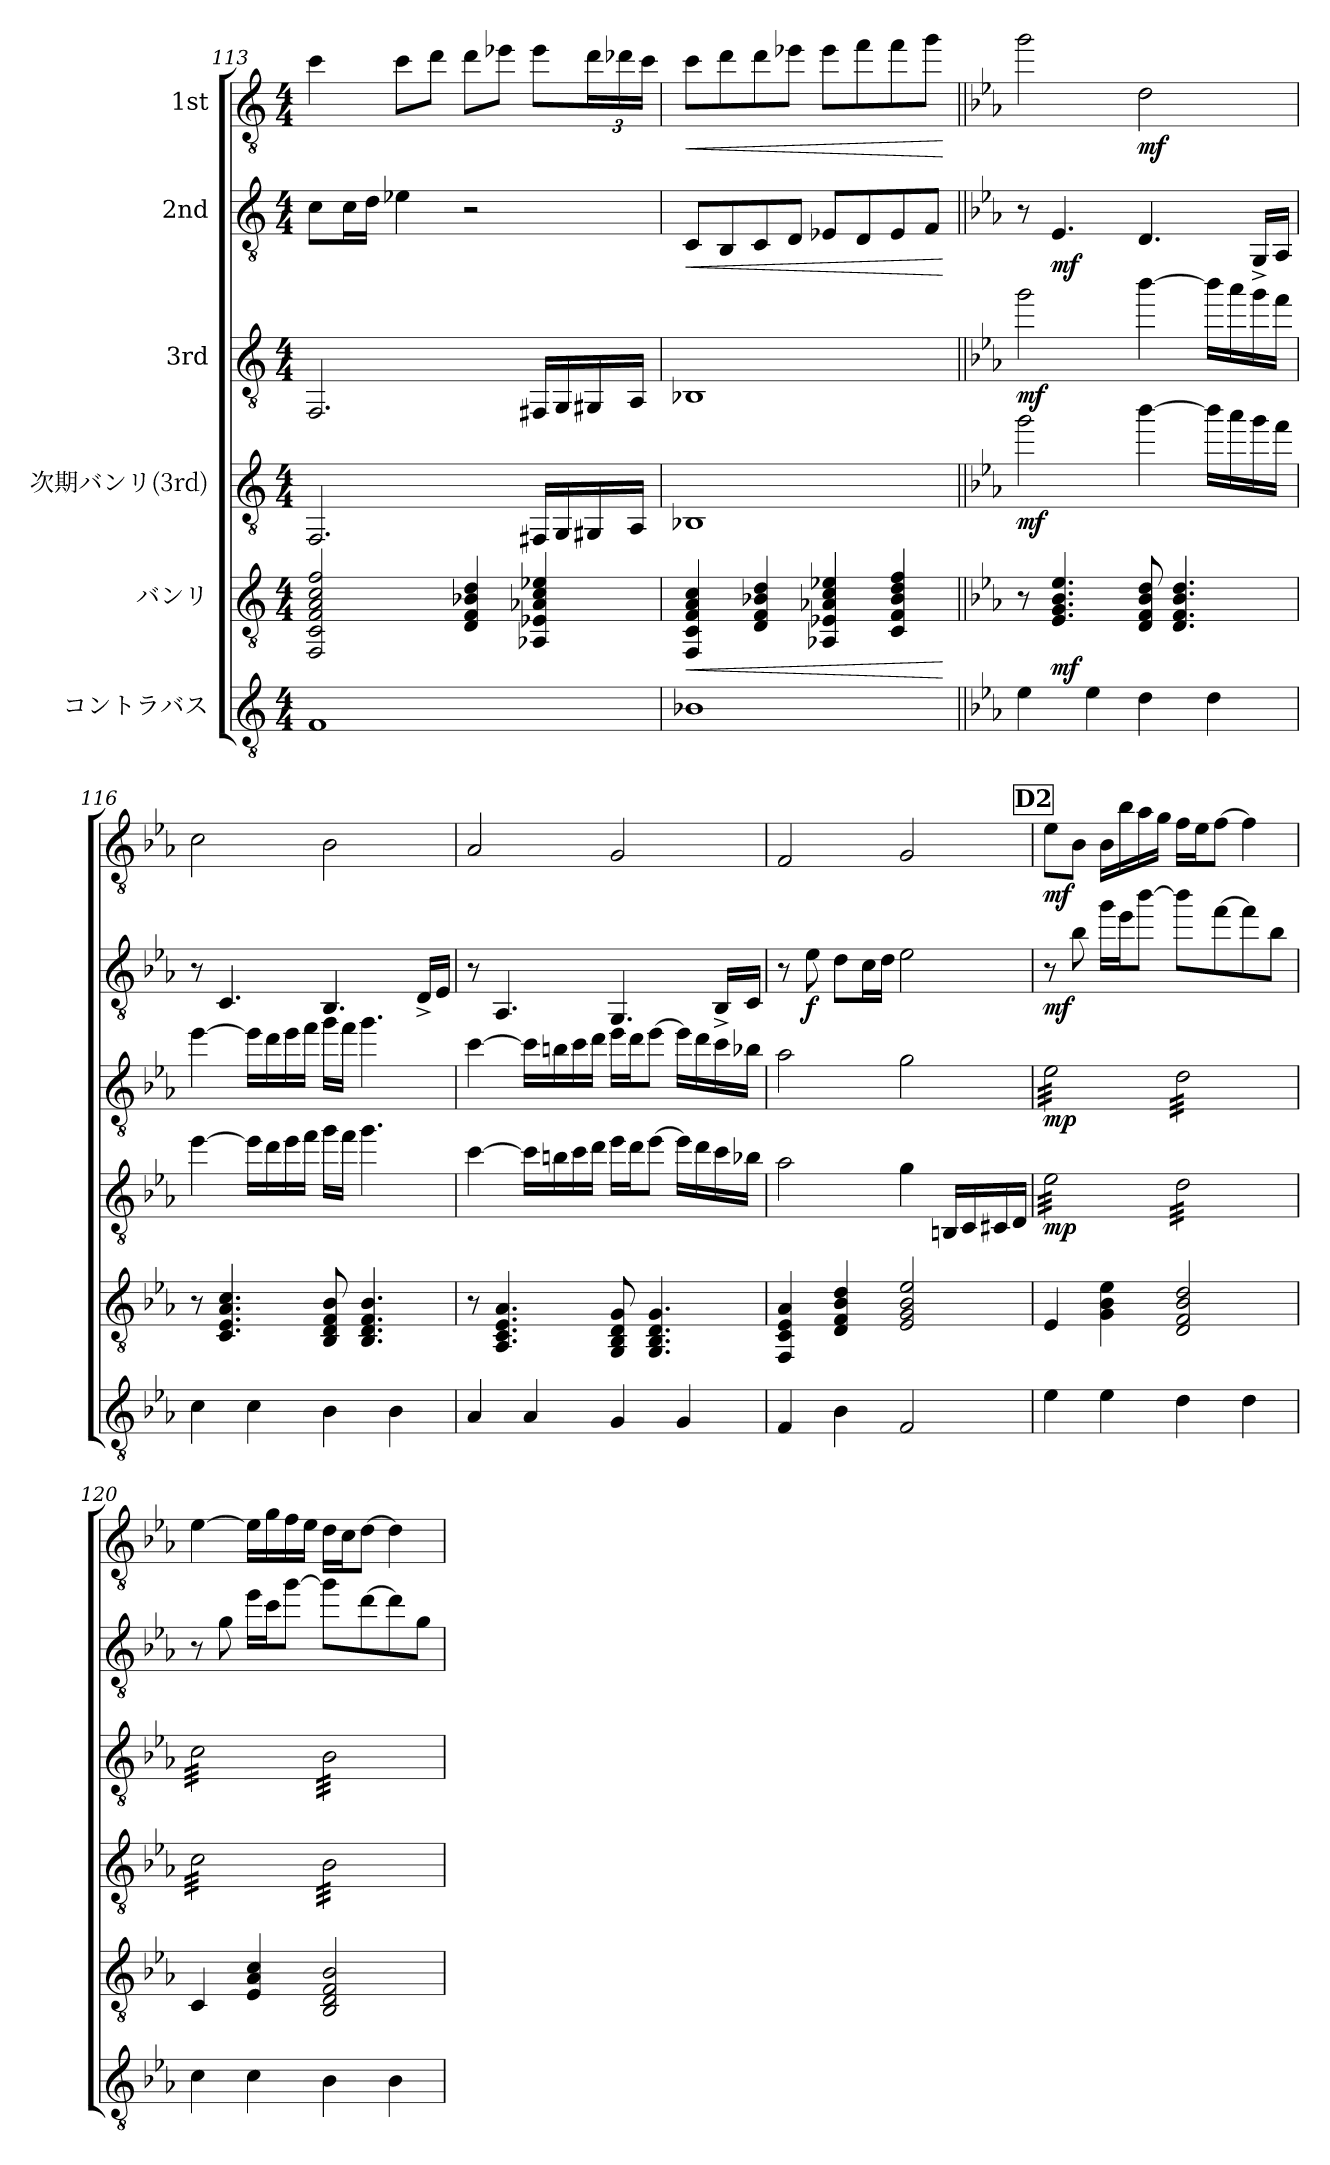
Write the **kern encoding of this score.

**kern	**kern	**dynam	**kern	**dynam	**kern	**dynam	**kern	**dynam	**kern	**dynam
*part6	*part5	*part5	*part4	*part4	*part3	*part3	*part2	*part2	*part1	*part1
*staff6	*staff5	*staff5	*staff4	*staff4	*staff3	*staff3	*staff2	*staff2	*staff1	*staff1
*I"コントラバス	*I"バンリ	*	*I"次期バンリ(3rd)	*	*I"3rd	*	*I"2nd	*	*I"1st	*
*clefGv2	*clefGv2	*	*clefGv2	*	*clefGv2	*	*clefGv2	*	*clefGv2	*
*ITrd7c12	*	*	*	*	*	*	*	*	*	*
*k[]	*k[]	*	*k[]	*	*k[]	*	*k[]	*	*k[]	*
*M4/4	*M4/4	*	*M4/4	*	*M4/4	*	*M4/4	*	*M4/4	*
*MM80	*MM80	*	*MM80	*	*MM80	*	*MM80	*	*MM80	*
=113	=113	=113	=113	=113	=113	=113	=113	=113	=113	=113
1FF	2FF/ 2C/ 2F/ 2A/ 2c/ 2f/	.	2.FF/	.	2.FF/	.	8c\L	.	4cc\	.
.	.	.	.	.	.	.	16c\L	.	.	.
.	.	.	.	.	.	.	16d\JJ	.	.	.
.	.	.	.	.	.	.	4e-X\	.	8cc\L	.
.	.	.	.	.	.	.	.	.	8dd\J	.
.	4D/ 4F/ 4B-X/ 4d/	.	.	.	.	.	2r	.	8dd\L	.
.	.	.	.	.	.	.	.	.	8ee-X\J	.
.	4AA-X/ 4E-X/ 4A-X/ 4c/ 4e-X/	.	16FF#X/LL	.	16FF#X/LL	.	.	.	8ee-\L	.
.	.	.	16GG/	.	16GG/	.	.	.	.	.
*	*	*	*	*	*	*	*	*	*Xbrackettup	*
.	.	.	16GG#X/	.	16GG#X/	.	.	.	24dd\L	.
.	.	.	.	.	.	.	.	.	24dd-X\	.
.	.	.	16AA/JJ	.	16AA/JJ	.	.	.	.	.
.	.	.	.	.	.	.	.	.	24cc\JJ	.
!!LO:PB:g=z
=114	=114	=114	=114	=114	=114	=114	=114	=114	=114	=114
*	*	*	*	*	*	*	*	*	*MM84	*
!	!	!LO:HP:b	!	!	!	!	!	!LO:HP:b	!	!LO:HP:b
1BB-X	4FF/ 4C/ 4F/ 4A/ 4c/	<	1BB-X	.	1BB-X	.	8C/L	<	8cc\L	<
.	.	.	.	.	.	.	8BB/	.	8dd\	.
.	4D/ 4F/ 4B-X/ 4d/	.	.	.	.	.	8C/	.	8dd\	.
.	.	.	.	.	.	.	8D/J	.	8ee-X\J	.
.	4AA-X/ 4E-X/ 4A-X/ 4c/ 4e-X/	.	.	.	.	.	8E-X/L	.	8ee-\L	.
.	.	.	.	.	.	.	8D/	.	8ff\	.
.	4C/ 4F/ 4B-/ 4d/ 4f/	.	.	.	.	.	8E-/	.	8ff\	.
.	.	.	.	.	.	.	8F/J	.	8gg\J	.
.	.	[	.	.	.	.	.	[	.	[
=115||	=115||	=115||	=115||	=115||	=115||	=115||	=115||	=115||	=115||	=115||
!!LO:REH:place=s1:a:B:fs=14:t=D1
*k[b-e-a-]	*k[b-e-a-]	*	*k[b-e-a-]	*	*k[b-e-a-]	*	*k[b-e-a-]	*	*k[b-e-a-]	*
*	*	*	*	*	*	*	*	*	*MM84	*
!	!	!	!	!LO:DY:b	!	!LO:DY:b	!	!	!	!
4E-\	8r	.	2gg\	mf	2gg\	mf	8r	.	2gg\	.
!	!	!LO:DY:b	!	!	!	!	!	!LO:DY:b	!	!
.	4.E-/ 4.G/ 4.B-/ 4.e-/	mf	.	.	.	.	4.E-/	mf	.	.
4E-\	.	.	.	.	.	.	.	.	.	.
!	!	!	!	!	!	!	!	!	!	!LO:DY:b
4D\	8D/ 8F/ 8B-/ 8d/	.	[4bb-\	.	[4bb-\	.	4.D/	.	2d\	mf
.	4.D/ 4.F/ 4.B-/ 4.d/	.	.	.	.	.	.	.	.	.
4D\	.	.	16bb-\LL]	.	16bb-\LL]	.	.	.	.	.
.	.	.	16aa-\	.	16aa-\	.	.	.	.	.
.	.	.	16gg\	.	16gg\	.	16GG^/LL	.	.	.
.	.	.	16ff\JJ	.	16ff\JJ	.	16AA-/JJ	.	.	.
=116	=116	=116	=116	=116	=116	=116	=116	=116	=116	=116
4C\	8r	.	[4ee-\	.	[4ee-\	.	8r	.	2c\	.
.	4.C/ 4.E-/ 4.A-/ 4.c/	.	.	.	.	.	4.C/	.	.	.
4C\	.	.	16ee-\LL]	.	16ee-\LL]	.	.	.	.	.
.	.	.	16dd\	.	16dd\	.	.	.	.	.
.	.	.	16ee-\	.	16ee-\	.	.	.	.	.
.	.	.	16ff\JJ	.	16ff\JJ	.	.	.	.	.
4BB-\	8BB-/ 8D/ 8F/ 8B-/	.	16gg\LL	.	16gg\LL	.	4.BB-/	.	2B-\	.
.	.	.	16ff\JJ	.	16ff\JJ	.	.	.	.	.
.	4.BB-/ 4.D/ 4.F/ 4.B-/	.	4.gg\	.	4.gg\	.	.	.	.	.
4BB-\	.	.	.	.	.	.	.	.	.	.
.	.	.	.	.	.	.	16D^/LL	.	.	.
.	.	.	.	.	.	.	16E-/JJ	.	.	.
=117	=117	=117	=117	=117	=117	=117	=117	=117	=117	=117
4AA-/	8r	.	[4cc\	.	[4cc\	.	8r	.	2A-/	.
.	4.AA-/ 4.C/ 4.E-/ 4.A-/	.	.	.	.	.	4.AA-/	.	.	.
4AA-/	.	.	16cc\LL]	.	16cc\LL]	.	.	.	.	.
.	.	.	16bn\	.	16bn\	.	.	.	.	.
.	.	.	16cc\	.	16cc\	.	.	.	.	.
.	.	.	16dd\JJ	.	16dd\JJ	.	.	.	.	.
4GG/	8GG/ 8BB-/ 8D/ 8G/	.	16ee-\LL	.	16ee-\LL	.	4.GG/	.	2G/	.
.	.	.	16dd\J	.	16dd\J	.	.	.	.	.
.	4.GG/ 4.BB-/ 4.D/ 4.G/	.	[8ee-\J	.	[8ee-\J	.	.	.	.	.
4GG/	.	.	16ee-\LL]	.	16ee-\LL]	.	.	.	.	.
.	.	.	16dd\	.	16dd\	.	.	.	.	.
.	.	.	16cc\	.	16cc\	.	16BB-^/LL	.	.	.
.	.	.	16b-X\JJ	.	16b-X\JJ	.	16C/JJ	.	.	.
=118	=118	=118	=118	=118	=118	=118	=118	=118	=118	=118
4FF/	4FF/ 4C/ 4E-/ 4A-/	.	2a-\	.	2a-\	.	8r	.	2F/	.
!	!	!	!	!	!	!	!	!LO:DY:b	!	!
.	.	.	.	.	.	.	8e-\	f	.	.
4BB-\	4D/ 4F/ 4B-/ 4d/	.	.	.	.	.	8d\L	.	.	.
.	.	.	.	.	.	.	16c\L	.	.	.
.	.	.	.	.	.	.	16d\JJ	.	.	.
2FF/	2E-/ 2G/ 2B-/ 2e-/	.	4g\	.	2g\	.	2e-\	.	2G/	.
.	.	.	16BBn/LL	.	.	.	.	.	.	.
.	.	.	16C/	.	.	.	.	.	.	.
.	.	.	16C#X/	.	.	.	.	.	.	.
.	.	.	16D/JJ	.	.	.	.	.	.	.
!!LO:LB:g=z
!!LO:REH:place=s1:a:B:fs=14:t=D2
=119	=119	=119	=119	=119	=119	=119	=119	=119	=119	=119
!	!	!	!	!LO:DY:b	!	!LO:DY:b	!	!LO:DY:b	!	!LO:DY:b
*	*	*	*tremolo	*	*	*	*	*	*	*
*	*	*	*	*	*tremolo	*	*	*	*	*
4E-\	4E-/	.	32e-\LLL	mp	32e-\LLL	mp	8r	mf	8e-\L	mf
.	.	.	32e-\	.	32e-\	.	.	.	.	.
.	.	.	32e-\	.	32e-\	.	.	.	.	.
.	.	.	32e-\	.	32e-\	.	.	.	.	.
.	.	.	32e-\	.	32e-\	.	8b-\	.	8B-\J	.
.	.	.	32e-\	.	32e-\	.	.	.	.	.
.	.	.	32e-\	.	32e-\	.	.	.	.	.
.	.	.	32e-\	.	32e-\	.	.	.	.	.
4E-\	4G\ 4B-\ 4e-\	.	32e-\	.	32e-\	.	16gg\LL	.	16B-\LL	.
.	.	.	32e-\	.	32e-\	.	.	.	.	.
.	.	.	32e-\	.	32e-\	.	16ee-\J	.	16b-\	.
.	.	.	32e-\	.	32e-\	.	.	.	.	.
.	.	.	32e-\	.	32e-\	.	[8bb-\J	.	16a-\	.
.	.	.	32e-\	.	32e-\	.	.	.	.	.
.	.	.	32e-\	.	32e-\	.	.	.	16g\JJ	.
.	.	.	32e-\JJJ	.	32e-\JJJ	.	.	.	.	.
4D\	2D/ 2F/ 2B-/ 2d/	.	32d\LLL	.	32d\LLL	.	8bb-\L]	.	16f\LL	.
.	.	.	32d\	.	32d\	.	.	.	.	.
.	.	.	32d\	.	32d\	.	.	.	16e-\J	.
.	.	.	32d\	.	32d\	.	.	.	.	.
.	.	.	32d\	.	32d\	.	[8ff\	.	[8f\J	.
.	.	.	32d\	.	32d\	.	.	.	.	.
.	.	.	32d\	.	32d\	.	.	.	.	.
.	.	.	32d\	.	32d\	.	.	.	.	.
4D\	.	.	32d\	.	32d\	.	8ff\]	.	4f\]	.
.	.	.	32d\	.	32d\	.	.	.	.	.
.	.	.	32d\	.	32d\	.	.	.	.	.
.	.	.	32d\	.	32d\	.	.	.	.	.
.	.	.	32d\	.	32d\	.	8b-\J	.	.	.
.	.	.	32d\	.	32d\	.	.	.	.	.
.	.	.	32d\	.	32d\	.	.	.	.	.
.	.	.	32d\JJJ	.	32d\JJJ	.	.	.	.	.
=120	=120	=120	=120	=120	=120	=120	=120	=120	=120	=120
4C\	4C/	.	32c\LLL	.	32c\LLL	.	8r	.	[4e-\	.
.	.	.	32c\	.	32c\	.	.	.	.	.
.	.	.	32c\	.	32c\	.	.	.	.	.
.	.	.	32c\	.	32c\	.	.	.	.	.
.	.	.	32c\	.	32c\	.	8g\	.	.	.
.	.	.	32c\	.	32c\	.	.	.	.	.
.	.	.	32c\	.	32c\	.	.	.	.	.
.	.	.	32c\	.	32c\	.	.	.	.	.
4C\	4E-/ 4A-/ 4c/	.	32c\	.	32c\	.	16ee-\LL	.	16e-\LL]	.
.	.	.	32c\	.	32c\	.	.	.	.	.
.	.	.	32c\	.	32c\	.	16cc\J	.	16g\	.
.	.	.	32c\	.	32c\	.	.	.	.	.
.	.	.	32c\	.	32c\	.	[8gg\J	.	16f\	.
.	.	.	32c\	.	32c\	.	.	.	.	.
.	.	.	32c\	.	32c\	.	.	.	16e-\JJ	.
.	.	.	32c\JJJ	.	32c\JJJ	.	.	.	.	.
4BB-\	2BB-/ 2D/ 2F/ 2B-/	.	32B-\LLL	.	32B-\LLL	.	8gg\L]	.	16d\LL	.
.	.	.	32B-\	.	32B-\	.	.	.	.	.
.	.	.	32B-\	.	32B-\	.	.	.	16c\J	.
.	.	.	32B-\	.	32B-\	.	.	.	.	.
.	.	.	32B-\	.	32B-\	.	[8dd\	.	[8d\J	.
.	.	.	32B-\	.	32B-\	.	.	.	.	.
.	.	.	32B-\	.	32B-\	.	.	.	.	.
.	.	.	32B-\	.	32B-\	.	.	.	.	.
4BB-\	.	.	32B-\	.	32B-\	.	8dd\]	.	4d\]	.
.	.	.	32B-\	.	32B-\	.	.	.	.	.
.	.	.	32B-\	.	32B-\	.	.	.	.	.
.	.	.	32B-\	.	32B-\	.	.	.	.	.
.	.	.	32B-\	.	32B-\	.	8g\J	.	.	.
.	.	.	32B-\	.	32B-\	.	.	.	.	.
.	.	.	32B-\	.	32B-\	.	.	.	.	.
.	.	.	32B-\JJJ	.	32B-\JJJ	.	.	.	.	.
*	*	*	*	*	*Xtremolo	*	*	*	*	*
*	*	*	*Xtremolo	*	*	*	*	*	*	*
=	=	=	=	=	=	=	=	=	=	=
*-	*-	*-	*-	*-	*-	*-	*-	*-	*-	*-
